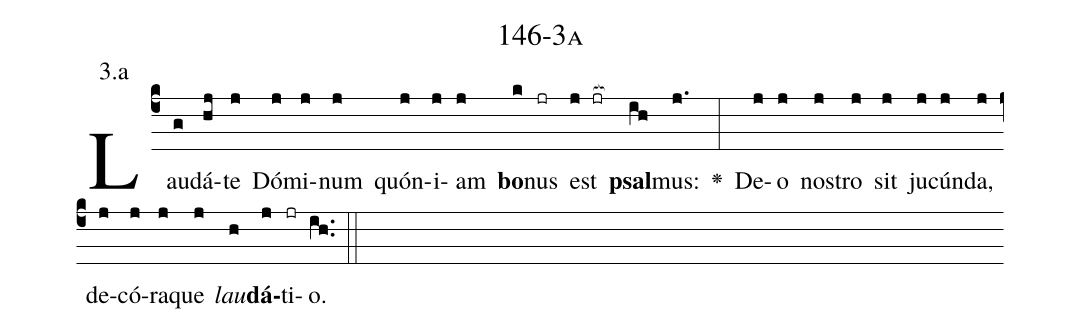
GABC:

name: 146-3a;
annotation: 3.a;
%%
(c4)Lau(g)dá(hj)te(j) Dó(j)mi(j)num(j) quón(j)i(j)am(j) <b>bo</b>(k)nus(jr) est(j jr[ocb:1{]) <b>psal</b>(ih[ocb:0}])mus:(j.) <v>\greheightstar</v>(:) De(j)o(j) nos(j)tro(j) sit(j) ju(j)cún(j)da,(j) de(j)có(j)ra(j)que(j) <i>lau</i>(h)<b>dá</b>(j)ti(jr)o.(ih..) (::)


%E(j) u(j) o(j) u(h) a(j) e.(ih..) (::)
